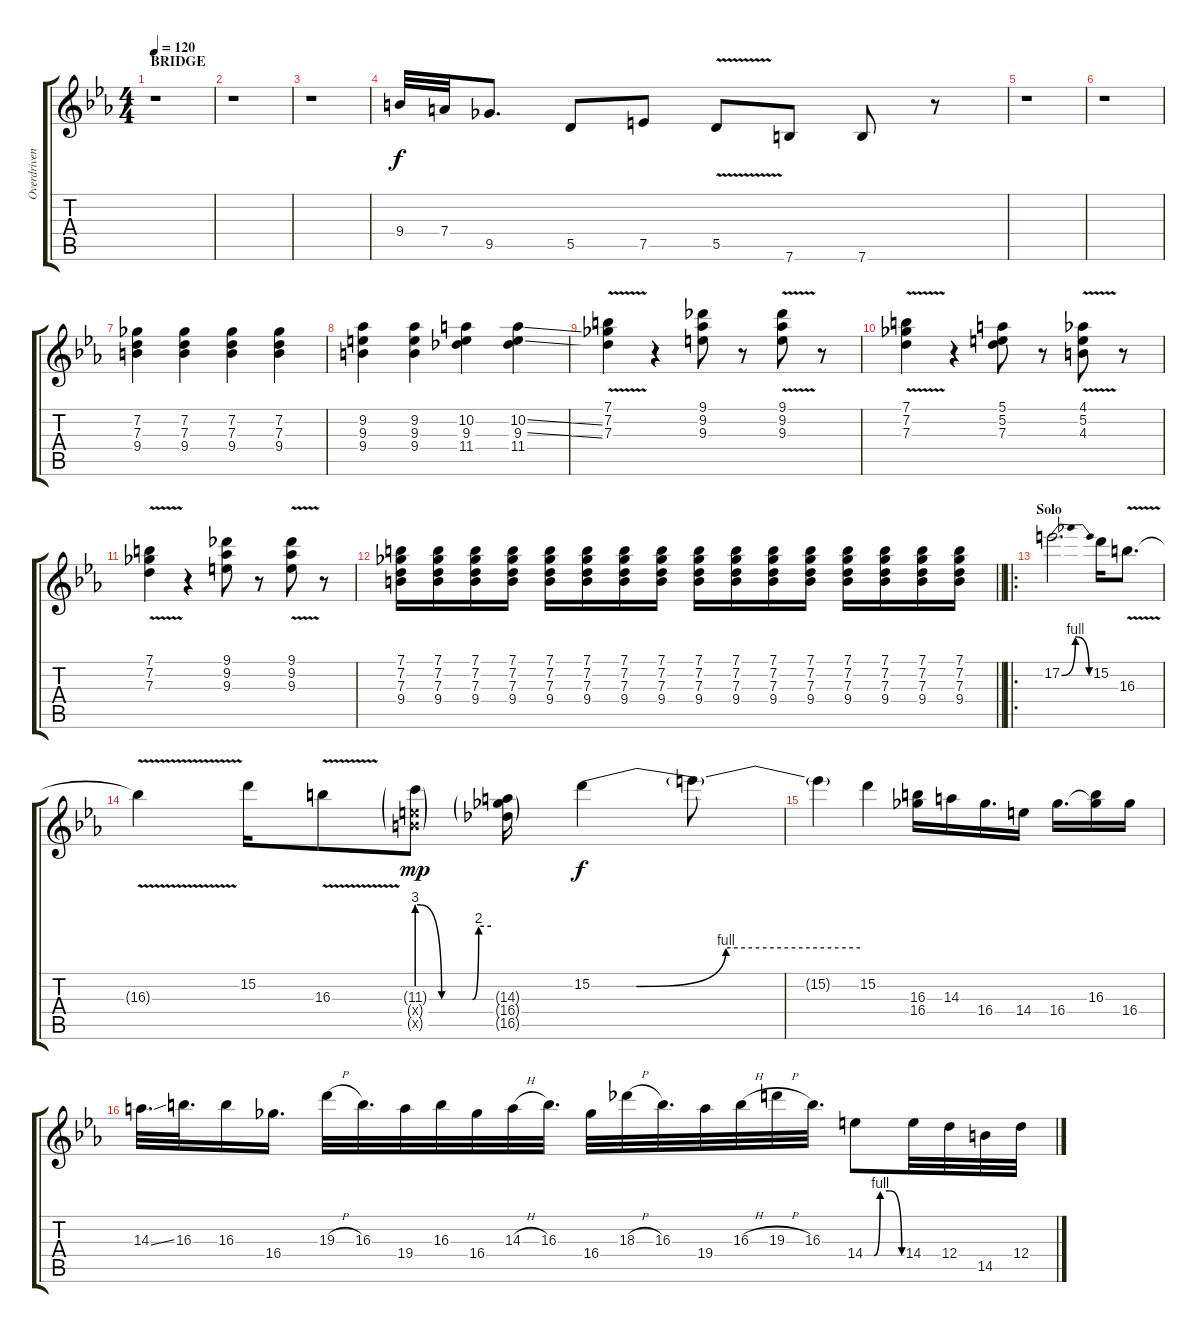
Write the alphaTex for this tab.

\track ("Overdriven Guitar" "Overdriven") {instrument overdrivenguitar}
\staff {score tabs}
\tuning (E4 B3 G3 D3 A2 E2) {hide}
\ts (4 4)
\section ("" "BRIDGE")
\tempo 120
\clef g2
\ks cminor
r.1{dy f} |
r.1 |
r.1 |
9.4.32 7.4.32 9.5.8{d} 5.5.8 7.5.8 5.5{v}.8 7.6.8 7.6.8 r.8 |
r.1 |
r.1 |
(7.2 7.3 9.4).4 (7.2 7.3 9.4).4 (7.2 7.3 9.4).4 (7.2 7.3 9.4).4 |
(9.2 9.3 9.4).4 (9.2 9.3 9.4).4 (10.2 9.3 11.4).4 (10.2{ss} 9.3{ss} 11.4).4 |
(7.1{v} 7.2{v} 7.3{v}).4 r.4 (9.1 9.2 9.3).8 r.8 (9.1{v} 9.2{v} 9.3{v}).8 r.8 |
(7.1{v} 7.2{v} 7.3{v}).4 r.4 (5.1 5.2 7.3).8 r.8 (4.1{v} 5.2{v} 4.3{v}).8 r.8 |
(7.1{v} 7.2{v} 7.3{v}).4 r.4 (9.1 9.2 9.3).8 r.8 (9.1{v} 9.2{v} 9.3{v}).8 r.8 |
\barLineRight lightlight
(7.1 7.2 7.3 9.4).16 (7.1 7.2 7.3 9.4).16 (7.1 7.2 7.3 9.4).16 (7.1 7.2 7.3 9.4).16 (7.1 7.2 7.3 9.4).16 (7.1 7.2 7.3 9.4).16 (7.1 7.2 7.3 9.4).16 (7.1 7.2 7.3 9.4).16 (7.1 7.2 7.3 9.4).16 (7.1 7.2 7.3 9.4).16 (7.1 7.2 7.3 9.4).16 (7.1 7.2 7.3 9.4).16 (7.1 7.2 7.3 9.4).16 (7.1 7.2 7.3 9.4).16 (7.1 7.2 7.3 9.4).16 (7.1 7.2 7.3 9.4).16 |
\ro
\section ("" "Solo")
17.2{be (bendrelease 0 0 10 4 50 4 60 0)}.2{d} 15.2.16 16.3{v}.8{d} |
16.3{t}.4 15.2.16 16.3{v}.8 (11.3{be (custom 0 12 20 0 45 0 50 8 60 8) g} 14.4{g x} 14.5{g x}).8{dy mp} (14.3{g} 16.4{g} 16.5{g}).16 15.2{be (custom 0 0 10 0 30 4 60 4)}.4{dy f} 15.2{t}.8 |
15.2{t}.4 15.2.4 (16.3 16.4).16 14.3.16 16.4.16{d} 14.4.16 16.4.16{d} (16.3 16.4{t}).16 16.4.16 |
14.3{ss}.32{d} 16.3.32{d} 16.3.16 16.4.16{d} 19.3{h}.32 16.3.32{d} 19.4.32 16.3.32 16.4.32 14.3{h}.32 16.3.32{d} 16.4.32 18.3{h}.32 16.3.32{d} 19.4.32 16.3{h}.32 19.3{h}.32 16.3.32{d} 14.4{be (custom 0 0 15 0 25 4 40 4 60 0)}.8 14.4.32 12.4.32 14.5.32 12.4.32
